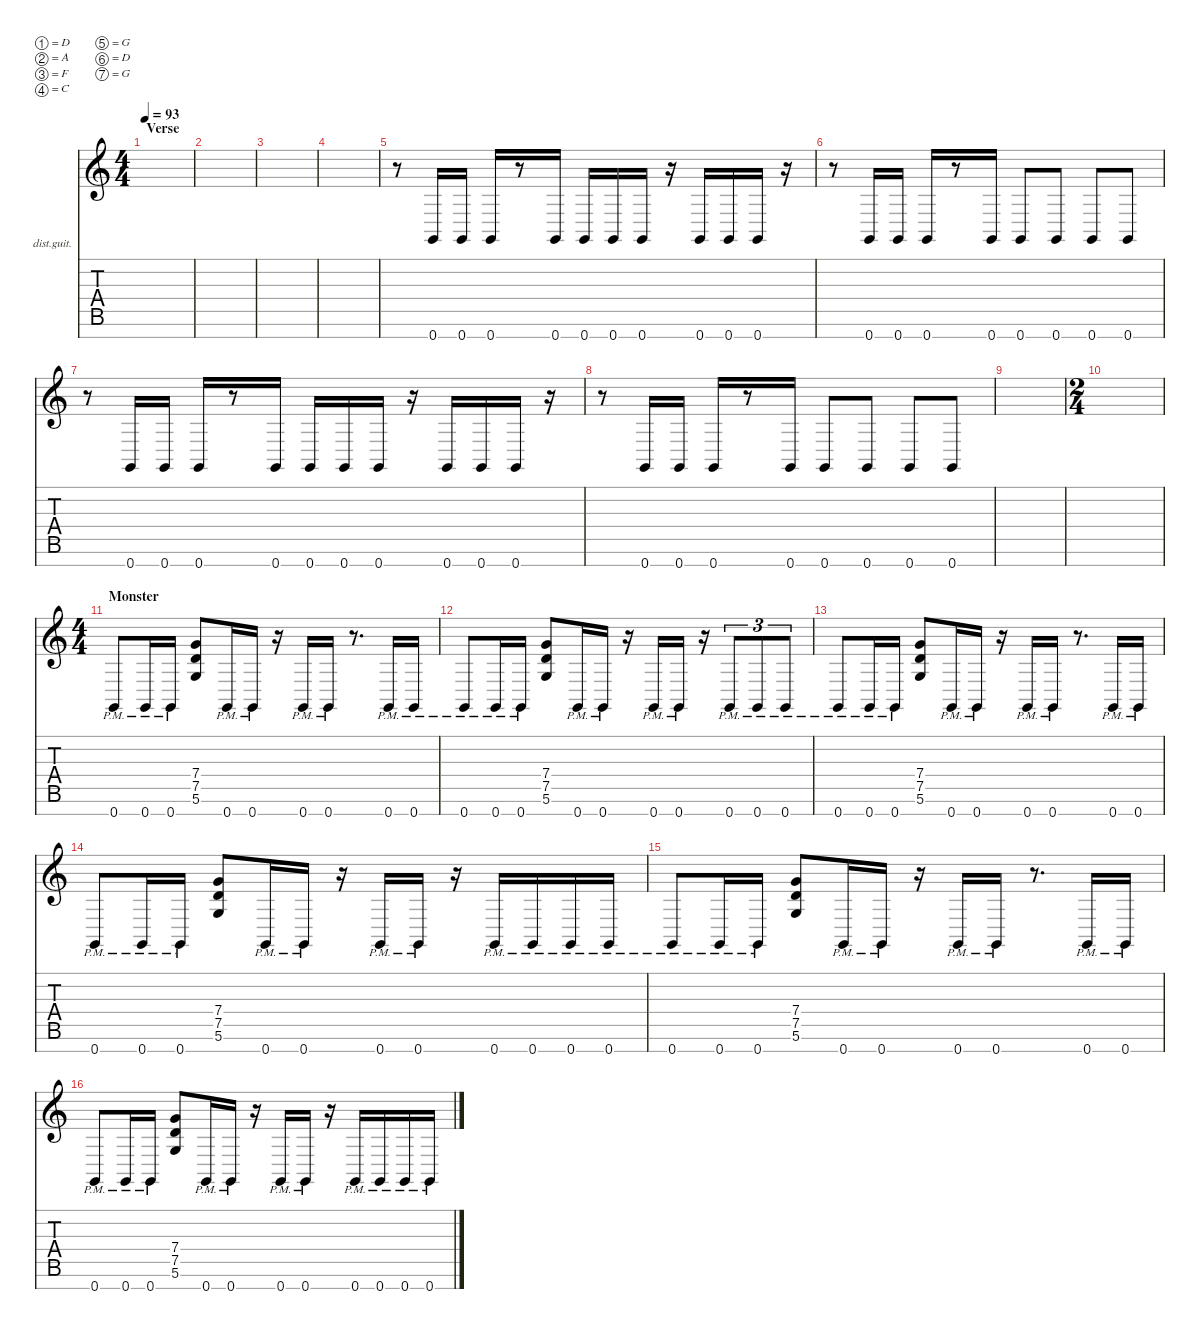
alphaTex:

\defaultSystemsLayout 2
\hideDynamics
\bracketExtendMode nobrackets
\firstSystemTrackNameOrientation horizontal
\otherSystemsTrackNameOrientation horizontal
\track ("Rhytm" "dist.guit.") {defaultSystemsLayout 2 instrument distortionguitar}
\staff {score tabs}
\tuning (D4 A3 F3 C3 G2 D2 G1)
\ts (4 4)
\section ("" "Verse")
\scale
1.03043
\tempo 93
\accidentals auto
\clef g2
\ottava regular
\simile none
\scale
1.03043
\ks c
|
\scale
0.969568
\scale
0.969568 |
\scale
1.03043
\scale
1.03043 |
\scale
0.969568
\scale
0.969568 |
\scale
1.09695
\scale
1.09695 r.8 0.7.16 0.7.16 0.7.16 r.8 0.7.16 0.7.16 0.7.16 0.7.16 r.16 0.7.16 0.7.16 0.7.16 r.16 |
r.8 0.7.16 0.7.16 0.7.16 r.8 0.7.16 0.7.8 0.7.8 0.7.8 0.7.8 |
r.8 0.7.16 0.7.16 0.7.16 r.8 0.7.16 0.7.16 0.7.16 0.7.16 r.16 0.7.16 0.7.16 0.7.16 r.16 |
r.8 0.7.16 0.7.16 0.7.16 r.8 0.7.16 0.7.8 0.7.8 0.7.8 0.7.8 |
\scale
0.903045 |
\ts (2 4)
\beaming (8 2 2)
|
\ts (4 4)
\beaming (8 2 2 2 2)
\section ("" "Monster")
0.7{pm}.8 0.7{pm}.16 0.7{pm}.16 (5.6 7.5 7.4).8 0.7{pm}.16 0.7{pm}.16 r.16 0.7{pm}.16 0.7{pm}.16 r.8{d} 0.7{pm}.16 0.7{pm}.16 |
0.7{pm}.8 0.7{pm}.16 0.7{pm}.16 (5.6 7.5 7.4).8 0.7{pm}.16 0.7{pm}.16 r.16 0.7{pm}.16 0.7{pm}.16 r.16 0.7{pm}.8{tu (3 2)} 0.7{pm}.8{tu (3 2)} 0.7{pm}.8{tu (3 2)} |
0.7{pm}.8 0.7{pm}.16 0.7{pm}.16 (5.6 7.5 7.4).8 0.7{pm}.16 0.7{pm}.16 r.16 0.7{pm}.16 0.7{pm}.16 r.8{d} 0.7{pm}.16 0.7{pm}.16 |
0.7{pm}.8 0.7{pm}.16 0.7{pm}.16 (5.6 7.5 7.4).8 0.7{pm}.16 0.7{pm}.16 r.16 0.7{pm}.16 0.7{pm}.16 r.16 0.7{pm}.16 0.7{pm}.16 0.7{pm}.16 0.7{pm}.16 |
0.7{pm}.8 0.7{pm}.16 0.7{pm}.16 (5.6 7.5 7.4).8 0.7{pm}.16 0.7{pm}.16 r.16 0.7{pm}.16 0.7{pm}.16 r.8{d} 0.7{pm}.16 0.7{pm}.16 |
0.7{pm}.8 0.7{pm}.16 0.7{pm}.16 (5.6 7.5 7.4).8 0.7{pm}.16 0.7{pm}.16 r.16 0.7{pm}.16 0.7{pm}.16 r.16 0.7{pm}.16 0.7{pm}.16 0.7{pm}.16 0.7{pm}.16
